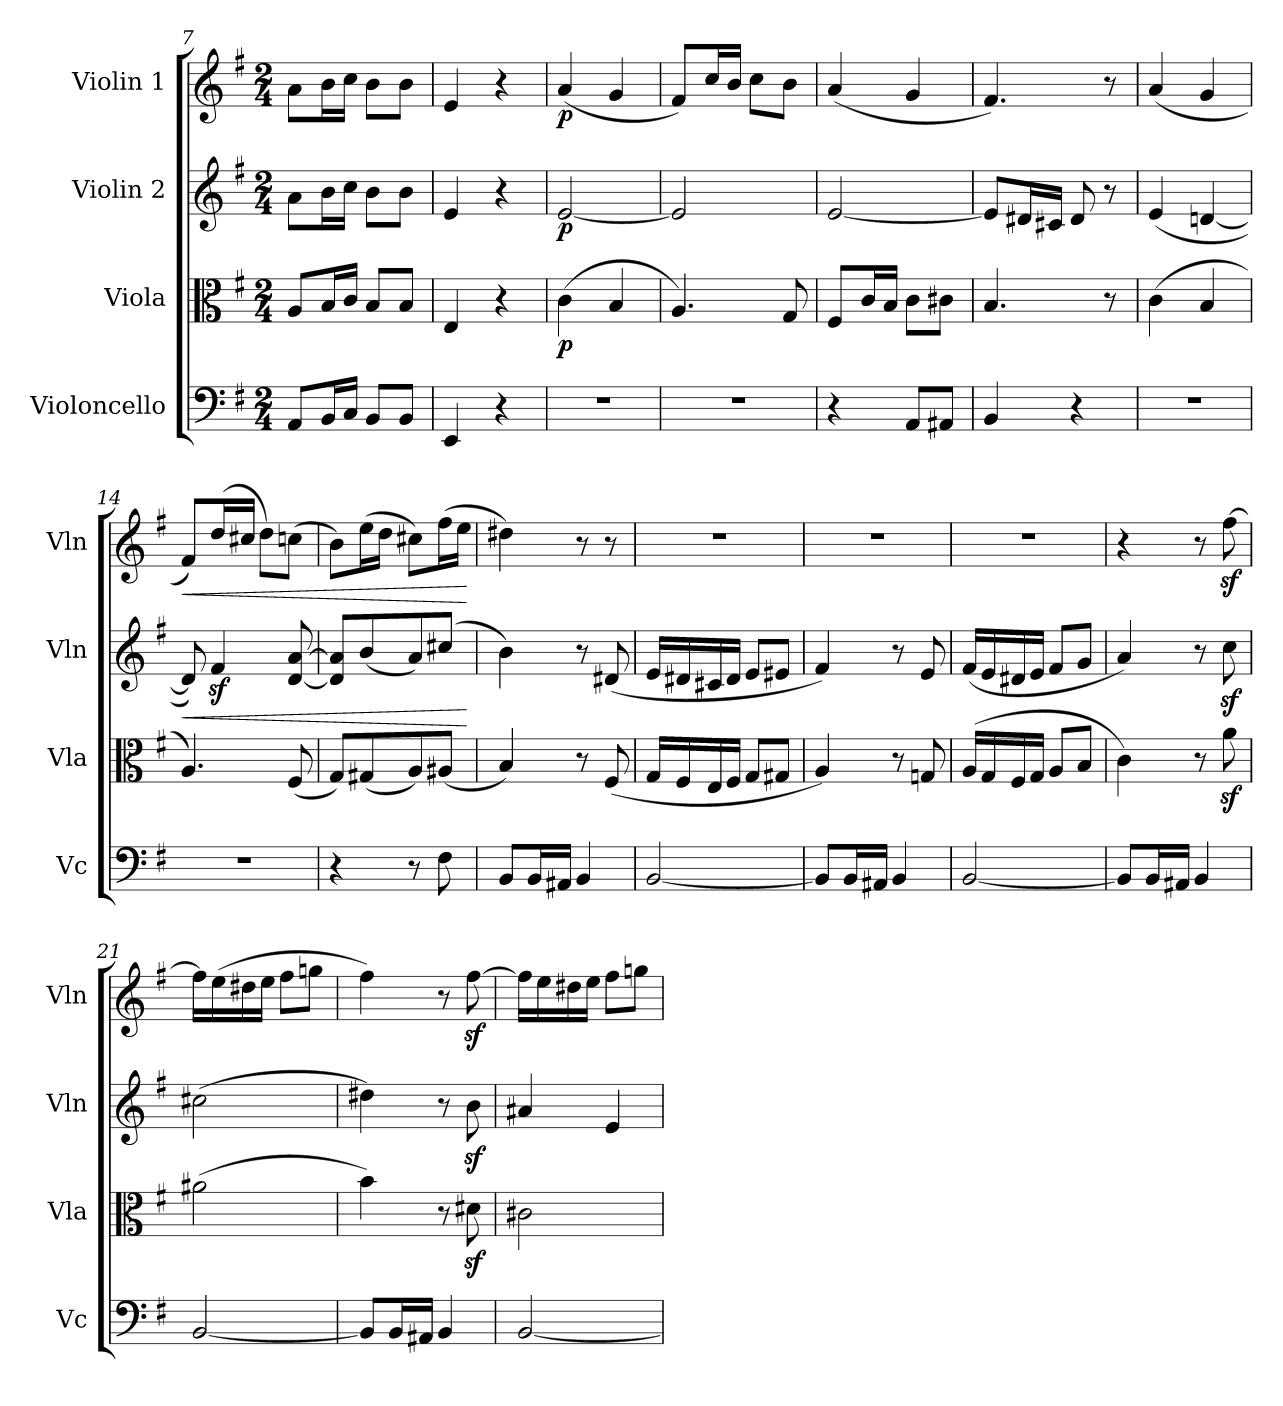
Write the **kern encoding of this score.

**kern	**kern	**dynam	**kern	**dynam	**kern	**dynam
*part4	*part3	*part3	*part2	*part2	*part1	*part1
*staff4	*staff3	*staff3	*staff2	*staff2	*staff1	*staff1
*I"Violoncello	*I"Viola	*	*I"Violin 2	*	*I"Violin 1	*
*I'Vc	*I'Vla	*	*I'Vln	*	*I'Vln	*
!!LO:LB:g=z
*clefF4	*clefC3	*	*clefG2	*	*clefG2	*
*k[f#]	*k[f#]	*	*k[f#]	*	*k[f#]	*
*M2/4	*M2/4	*	*M2/4	*	*M2/4	*
=7	=7	=7	=7	=7	=7	=7
8AA/L	8A/L	.	8a\L	.	8a\L	.
16BB/L	16B/L	.	16b\L	.	16b\L	.
16C/JJ	16c/JJ	.	16cc\JJ	.	16cc\JJ	.
8BB/L	8B/L	.	8b\L	.	8b\L	.
8BB/J	8B/J	.	8b\J	.	8b\J	.
!!LO:LB:g=z
=8	=8	=8	=8	=8	=8	=8
4EE/	4E/	.	4e/	.	4e/	.
4r	4r	.	4r	.	4r	.
=9	=9	=9	=9	=9	=9	=9
!	!	!LO:DY:b	!	!LO:DY:b	!	!LO:DY:b
2r	(4c\	p	[2e/	p	(4a/	p
.	4B/	.	.	.	4g/	.
=10	=10	=10	=10	=10	=10	=10
2r	4.A/)	.	2e/]	.	8f#/L)	.
.	.	.	.	.	16cc/L	.
.	.	.	.	.	16b/JJ	.
.	.	.	.	.	8cc\L	.
.	8G/	.	.	.	8b\J	.
=11	=11	=11	=11	=11	=11	=11
4r	8F#/L	.	[2e/	.	(4a/	.
.	16c/L	.	.	.	.	.
.	16B/JJ	.	.	.	.	.
8AA/L	8c\L	.	.	.	4g/	.
8AA#X/J	8c#X\J	.	.	.	.	.
=12	=12	=12	=12	=12	=12	=12
4BB/	4.B/	.	8e/L]	.	4.f#/)	.
.	.	.	16d#X/L	.	.	.
.	.	.	16c#X/JJ	.	.	.
4r	.	.	8d#/	.	.	.
.	8r	.	8r	.	8r	.
=13	=13	=13	=13	=13	=13	=13
2r	(4c\	.	(4e/	.	(4a/	.
.	4B/	.	[4dn/	.	4g/	.
=14	=14	=14	=14	=14	=14	=14
!	!	!	!	!LO:HP:b	!	!LO:HP:b
2r	4.A/)	.	8d/])	<	8f#/L)	<
.	.	.	4f#z</	.	(16dd/L	.
.	.	.	.	.	16cc#X/JJ	.
.	.	.	.	.	8dd\L)	.
.	(8F#/	.	[8d/ [8a/	.	(8ccn\J	.
=15	=15	=15	=15	=15	=15	=15
4r	8G/L)	.	8d/] 8a/]L	.	8b\L)	.
.	(8G#X/	.	(8b/	.	(16ee\L	.
.	.	.	.	.	16dd\JJ	.
8r	8A/)	.	8a/)	.	8cc#j\L)	.
8F#\	(8A#X/J	.	(8cc#X/J	.	(16ff#\L	.
.	.	.	.	.	16ee\JJ	.
.	.	.	.	[	.	[
=16	=16	=16	=16	=16	=16	=16
8BB/L	4B/)	.	4b\)	.	4dd#X\)	.
16BB/L	.	.	.	.	.	.
16AA#X/JJ	.	.	.	.	.	.
4BB/	8r	.	8r	.	8r	.
.	(8F#/	.	(8d#X/	.	8r	.
!!LO:LB:g=z
=17	=17	=17	=17	=17	=17	=17
[2BB/	16G/LL	.	16e/LL	.	2r	.
.	16F#/	.	16d#X/	.	.	.
.	16E/	.	16c#X/	.	.	.
.	16F#/JJ	.	16d#/JJ	.	.	.
.	8G/L	.	8e/L	.	.	.
.	8G#X/J	.	8e#X/J	.	.	.
!!LO:LB:g=z
=18	=18	=18	=18	=18	=18	=18
8BB/L]	4A/)	.	4f#/)	.	2r	.
16BB/L	.	.	.	.	.	.
16AA#X/JJ	.	.	.	.	.	.
4BB/	8r	.	8r	.	.	.
.	8Gn/	.	8e/	.	.	.
=19	=19	=19	=19	=19	=19	=19
[2BB/	(16A/LL	.	(16f#/LL	.	2r	.
.	16G/	.	16e/	.	.	.
.	16F#/	.	16d#X/	.	.	.
.	16G/JJ	.	16e/JJ	.	.	.
.	8A/L	.	8f#/L	.	.	.
.	8B/J	.	8g/J	.	.	.
=20	=20	=20	=20	=20	=20	=20
8BB/L]	4c\)	.	4a/)	.	4r	.
16BB/L	.	.	.	.	.	.
16AA#X/JJ	.	.	.	.	.	.
4BB/	8r	.	8r	.	8r	.
.	8az<\	.	8ccz<\	.	[8ff#z<\	.
=21	=21	=21	=21	=21	=21	=21
[2BB/	(2a#X\	.	(2cc#X\	.	16ff#\LL]	.
.	.	.	.	.	(16ee\	.
.	.	.	.	.	16dd#X\	.
.	.	.	.	.	16ee\JJ	.
.	.	.	.	.	8ff#\L	.
.	.	.	.	.	8ggn\J	.
=22	=22	=22	=22	=22	=22	=22
8BB/L]	4b\)	.	4dd#X\)	.	4ff#\)	.
16BB/L	.	.	.	.	.	.
16AA#X/JJ	.	.	.	.	.	.
4BB/	8r	.	8r	.	8r	.
.	8d#Xz<\	.	8bz<\	.	[8ff#z<\	.
=23	=23	=23	=23	=23	=23	=23
[2BB/	2c#X\	.	4a#X/	.	16ff#\LL]	.
.	.	.	.	.	16ee\	.
.	.	.	.	.	16dd#X\	.
.	.	.	.	.	16ee\JJ	.
.	.	.	4e/	.	8ff#\L	.
.	.	.	.	.	8ggn\J	.
=	=	=	=	=	=	=
*-	*-	*-	*-	*-	*-	*-
